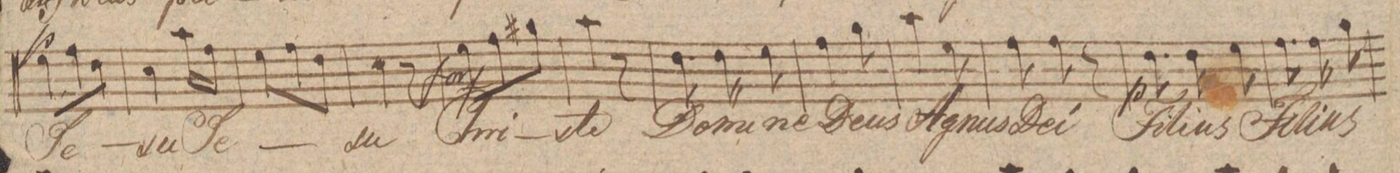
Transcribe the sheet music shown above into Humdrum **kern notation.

**kern	**text	**dynam
*I"Alto	*	*
*clefC3	*	*
*k[f#c#g#d#]	*	*
*M3/8	*	*
8f#\L	Je-	p
8g#\	.	.
8e\J	.	.
=88	=88	=88
4d#\	-su	.
16b\L	Je-	.
16g#\J	.	.
=89	=89	=89
8f#\L	.	.
8g#\	.	.
8e\J	.	.
=90	=90	=90
4d#\	-su	.
8r	.	.
=91	=91	=91
8f#\L	Chri-	f
8g#\	.	.
8a#X\J	.	.
=92	=92	=92
4b\	-ste	.
8r	.	.
=93	=93	=93
8.e\	Do-	.
16e\K	-mi-	.
8f#\	-ne	.
=94	=94	=94
4g#\	De-	.
8a\	-us	.
=95	=95	=95
4b\	A-	.
8f#\	-gnus	.
=96	=96	=96
8g#\	De-	.
8g#\	-i	.
8r	.	.
=97	=97	=97
8.e\	Fi-	p
16e\K	-li-	.
8f#\	-us	.
=98	=98	=98
8.g#\	Fi-	.
16g#\K	-li-	.
8a\	-us	.
=99	=99	=99
*-	*-	*-
